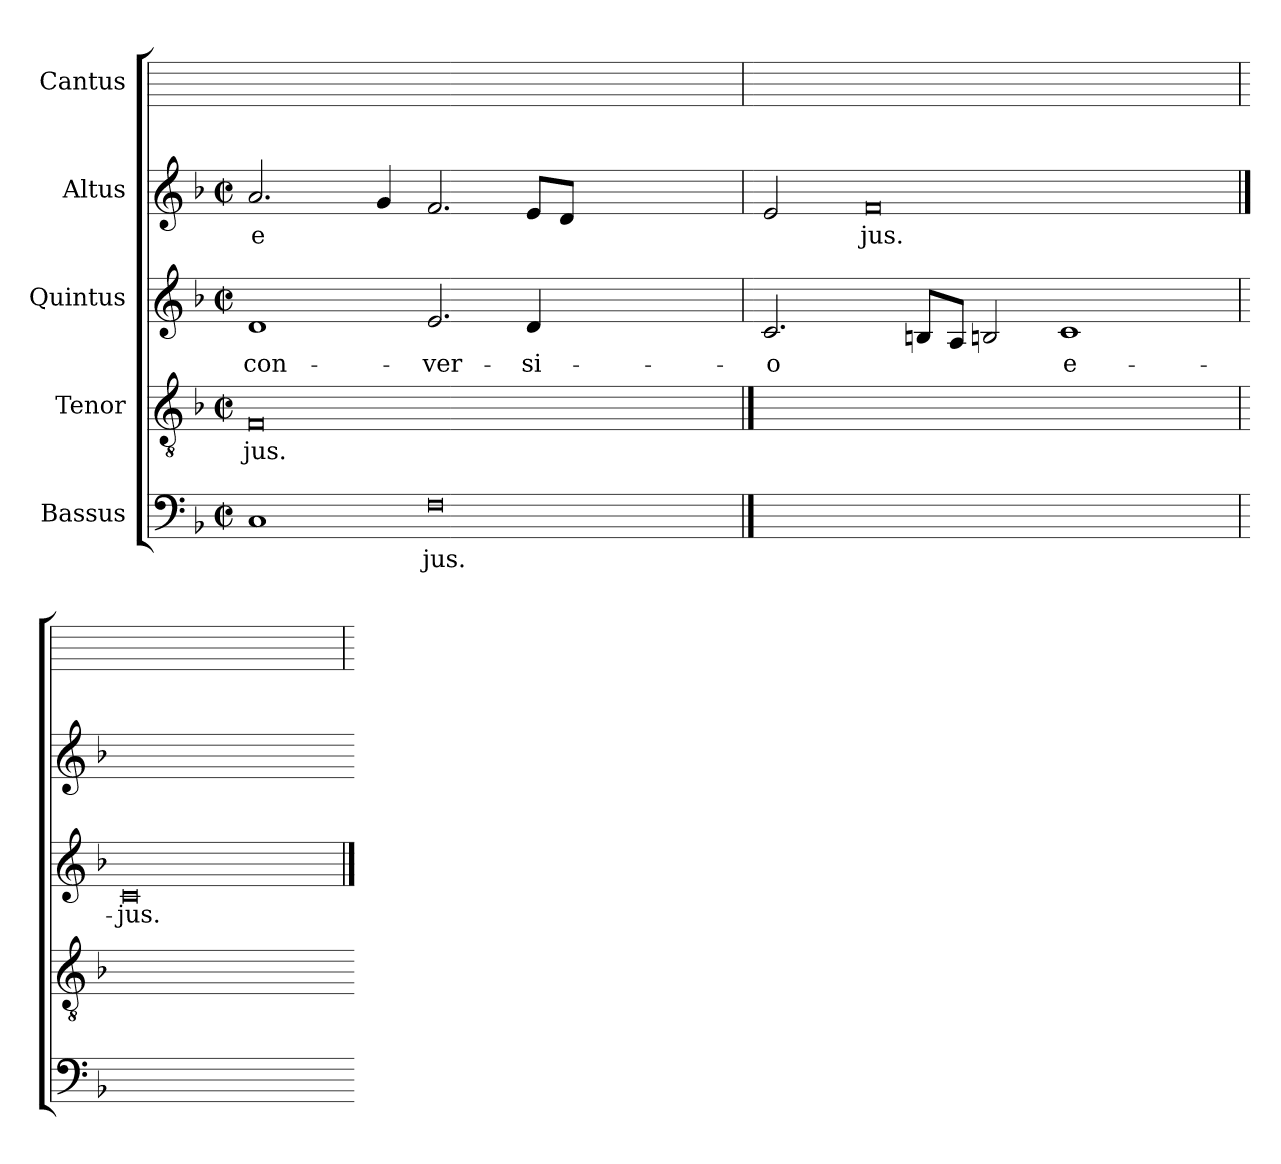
**kern	**text	**kern	**text	**kern	**text	**kern	**text	**kern
*part5	*part5	*part4	*part4	*part3	*part3	*part2	*part2	*part1
*staff5	*staff5	*staff4	*staff4	*staff3	*staff3	*staff2	*staff2	*staff1
*I"Bassus	*	*I"Tenor	*	*I"Quintus	*	*I"Altus	*	*I"Cantus
*clefF4	*	*clefGv2	*	*clefG2	*	*clefG2	*	*
*k[b-]	*	*k[b-]	*	*k[b-]	*	*k[b-]	*	*
*F:	*	*F:	*	*F:	*	*F:	*	*
*M4/2	*	*M4/2	*	*M4/2	*	*M4/2	*	*
*met(c|)	*	*met(c|)	*	*met(c|)	*	*met(c|)	*	*
=	=	=	=	=	=	=	=	=
!	!	!	!LO:LY:b	!	!LO:LY:b	!	!LO:LY:b	!
1C	.	0F	jus.	1d	con-	2.a	e	4ryy
.	.	.	.	.	.	.	.	0ryy
.	.	.	.	.	.	4g	.	.
!	!LO:LY:b	!	!	!	!LO:LY:b	!	!	!
0F	jus.	.	.	2.e	-ver-	2.f	.	.
!	!	!	!	!	!LO:LY:b	!	!	!
.	.	.	.	4d	-si-	8eL	.	.
.	.	.	.	.	.	8dJ	.	.
.	.	1ryy	.	1ryy	.	1ryy	.	.
.	.	.	.	.	.	.	.	2.ryy
==	=	==	=	=	=	=	=	=
!	!	!	!	!	!LO:LY:b	!	!	!
0ryy	.	0ryy	.	2.c	-o	2e	.	4ryy
.	.	.	.	.	.	.	.	0ryy
!	!	!	!	!	!	!	!LO:LY:b	!
.	.	.	.	.	.	0f	jus.	.
.	.	.	.	8BL	.	.	.	.
.	.	.	.	8AJ	.	.	.	.
.	.	.	.	2Bn	.	.	.	.
!	!	!	!	!	!LO:LY:b	!	!	!
.	.	.	.	1c	e-	.	.	.
2ryy	.	2ryy	.	.	.	.	.	.
.	.	.	.	.	.	.	.	4ryy
=	=	=	=	=	=	==	=	=
!	!	!	!	!	!LO:LY:b	!	!	!
0ryy	.	0ryy	.	0c	-jus.	0ryy	.	4ryy
.	.	.	.	.	.	.	.	1..ryy
=	=	=	=	==	=	=	=	=
*-	*-	*-	*-	*-	*-	*-	*-	*-
